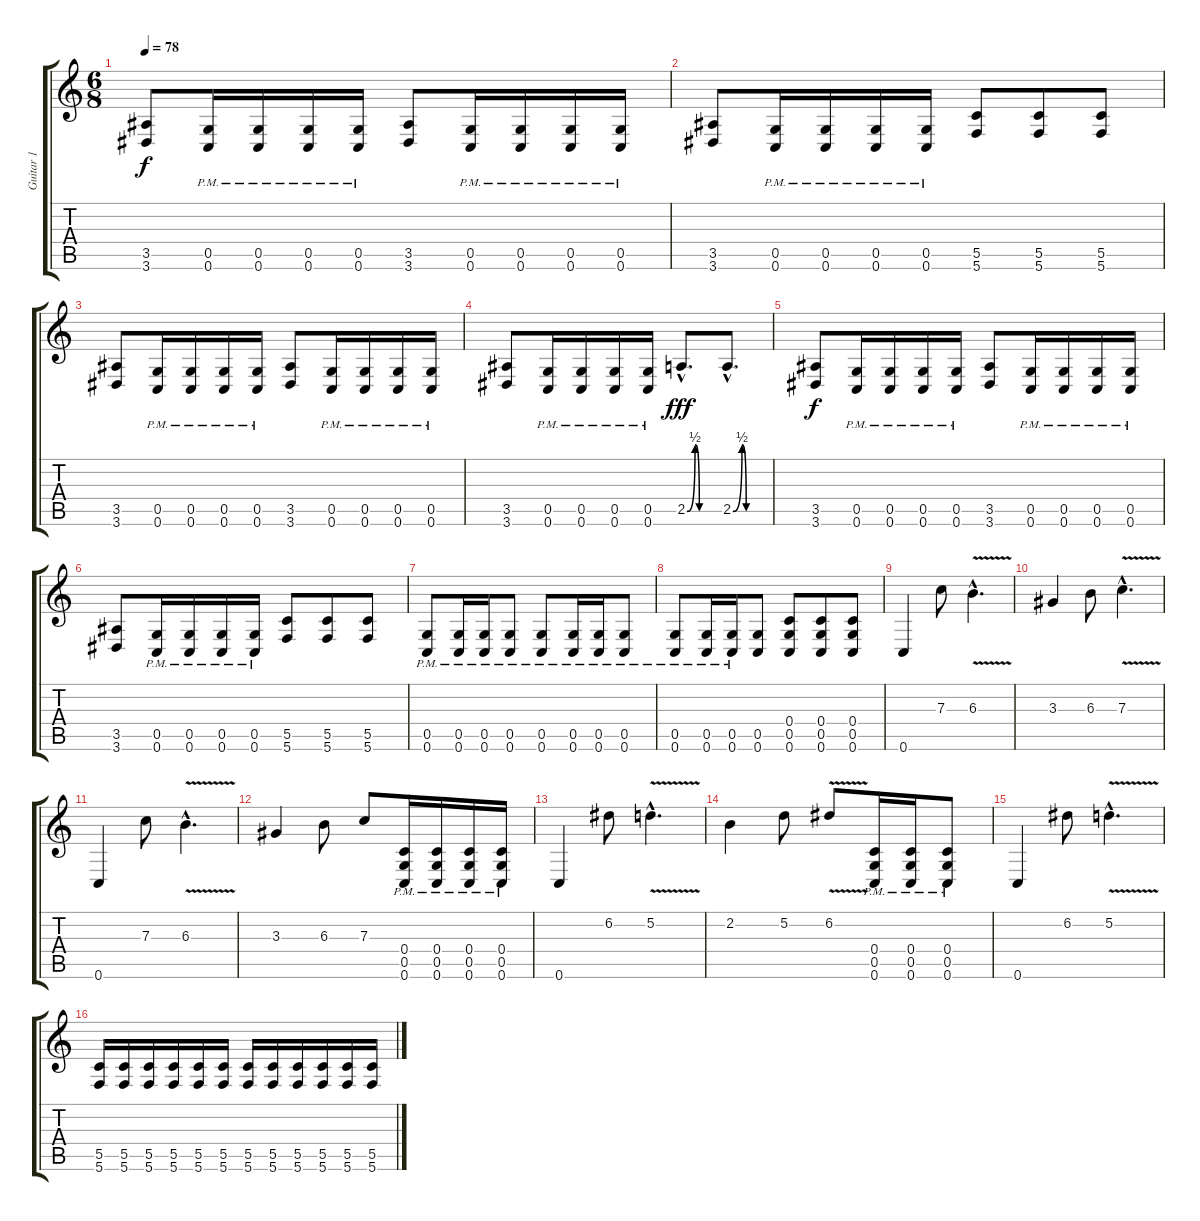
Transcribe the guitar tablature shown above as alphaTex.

\track ("Guitar 1" "Guitar 1") {instrument distortionguitar}
\staff {score tabs}
\tuning (D4 A3 F3 C3 G2 C2) {hide}
\ts (6 8)
\tempo 78
\clef g2
\ks c
(3.5 3.6).8{dy f} (0.5{pm} 0.6{pm}).16 (0.5{pm} 0.6{pm}).16 (0.5{pm} 0.6{pm}).16 (0.5{pm} 0.6{pm}).16 (3.5 3.6).8 (0.5{pm} 0.6{pm}).16 (0.5{pm} 0.6{pm}).16 (0.5{pm} 0.6{pm}).16 (0.5{pm} 0.6{pm}).16 |
(3.5 3.6).8 (0.5{pm} 0.6{pm}).16 (0.5{pm} 0.6{pm}).16 (0.5{pm} 0.6{pm}).16 (0.5{pm} 0.6{pm}).16 (5.5 5.6).8 (5.5 5.6).8 (5.5 5.6).8 |
(3.5 3.6).8 (0.5{pm} 0.6{pm}).16 (0.5{pm} 0.6{pm}).16 (0.5{pm} 0.6{pm}).16 (0.5{pm} 0.6{pm}).16 (3.5 3.6).8 (0.5{pm} 0.6{pm}).16 (0.5{pm} 0.6{pm}).16 (0.5{pm} 0.6{pm}).16 (0.5{pm} 0.6{pm}).16 |
(3.5 3.6).8 (0.5{pm} 0.6{pm}).16 (0.5{pm} 0.6{pm}).16 (0.5{pm} 0.6{pm}).16 (0.5{pm} 0.6{pm}).16 2.5{be (custom 0 0 15 2 23 0 45 0 60 0) hac}.8{d dy fff} 2.5{be (custom 0 0 15 2 22 0 45 0 60 0) hac}.8{d} |
(3.5 3.6).8{dy f} (0.5{pm} 0.6{pm}).16 (0.5{pm} 0.6{pm}).16 (0.5{pm} 0.6{pm}).16 (0.5{pm} 0.6{pm}).16 (3.5 3.6).8 (0.5{pm} 0.6{pm}).16 (0.5{pm} 0.6{pm}).16 (0.5{pm} 0.6{pm}).16 (0.5{pm} 0.6{pm}).16 |
(3.5 3.6).8 (0.5{pm} 0.6{pm}).16 (0.5{pm} 0.6{pm}).16 (0.5{pm} 0.6{pm}).16 (0.5{pm} 0.6{pm}).16 (5.5 5.6).8 (5.5 5.6).8 (5.5 5.6).8 |
(0.5{pm} 0.6{pm}).8 (0.5{pm} 0.6{pm}).16 (0.5{pm} 0.6{pm}).16 (0.5{pm} 0.6{pm}).8 (0.5{pm} 0.6{pm}).8 (0.5{pm} 0.6{pm}).16 (0.5{pm} 0.6{pm}).16 (0.5{pm} 0.6{pm}).8 |
(0.5{pm} 0.6{pm}).8 (0.5{pm} 0.6{pm}).16 (0.5 0.6{pm}).16 (0.5 0.6).8 (0.4 0.5 0.6).8 (0.4 0.5 0.6).8 (0.4 0.5 0.6).8 |
0.6.4 7.3.8 6.3{v hac}.4{d} |
3.3.4 6.3.8 7.3{v hac}.4{d} |
0.6.4 7.3.8 6.3{v hac}.4{d} |
3.3.4 6.3.8 7.3.8 (0.4{pm} 0.5{pm} 0.6{pm}).16 (0.4{pm} 0.5{pm} 0.6{pm}).16 (0.4{pm} 0.5{pm} 0.6{pm}).16 (0.4{pm} 0.5{pm} 0.6{pm}).16 |
0.6.4 6.2.8 5.2{v hac}.4{d} |
2.2.4 5.2.8 6.2{v}.8 (0.4{pm} 0.5{pm} 0.6{pm}).16 (0.4{pm} 0.5{pm} 0.6{pm}).16 (0.4{pm} 0.5{pm} 0.6{pm}).8 |
0.6.4 6.2.8 5.2{v hac}.4{d} |
(5.5 5.6).16 (5.5 5.6).16 (5.5 5.6).16 (5.5 5.6).16 (5.5 5.6).16 (5.5 5.6).16 (5.5 5.6).16 (5.5 5.6).16 (5.5 5.6).16 (5.5 5.6).16 (5.5 5.6).16 (5.5 5.6).16
